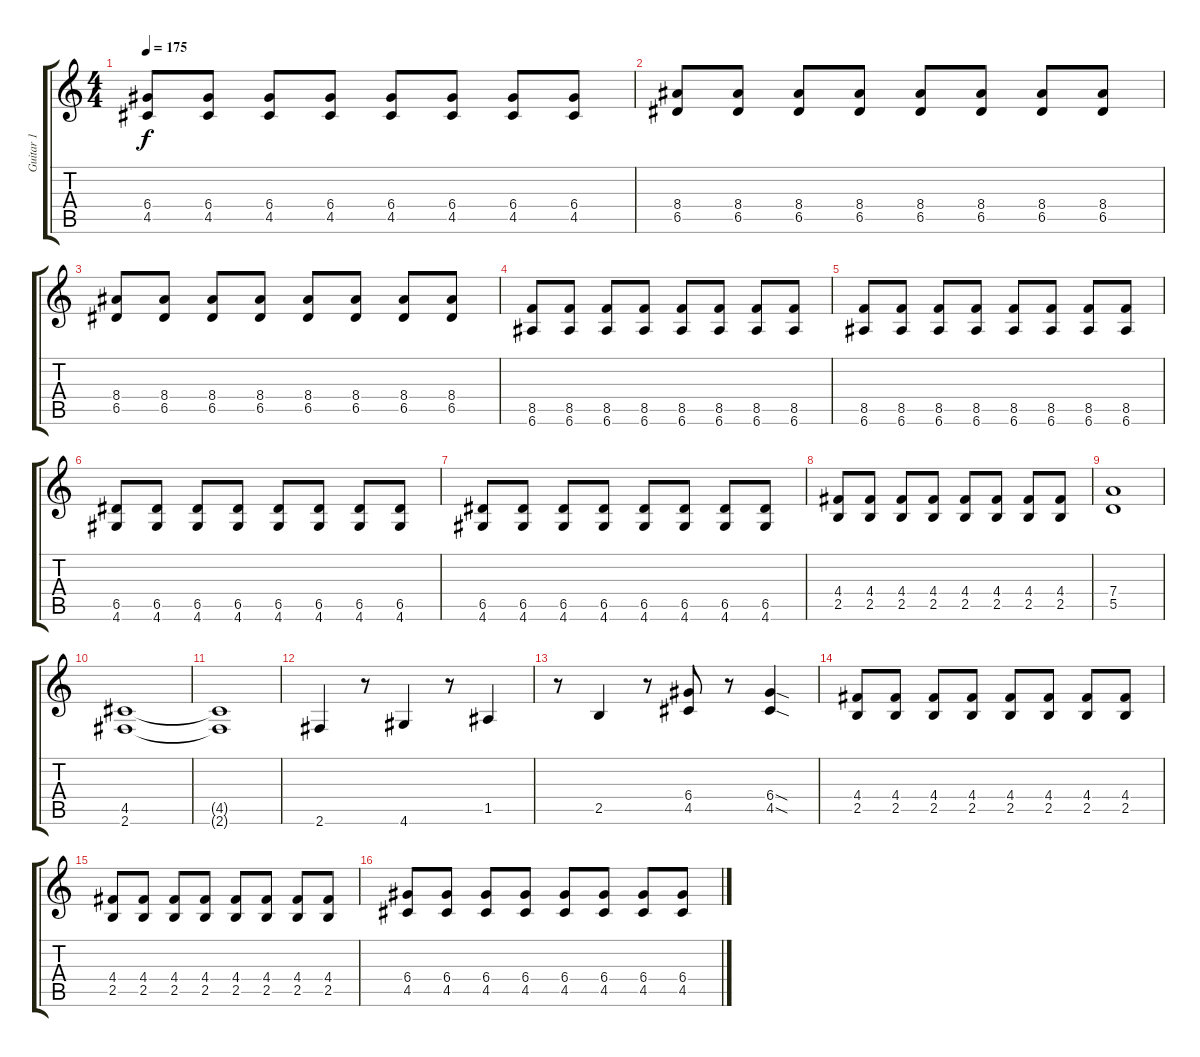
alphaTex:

\track ("Guitar 1" "Guitar 1") {instrument distortionguitar}
\staff {score tabs}
\tuning (E4 B3 G3 D3 A2 E2) {hide}
\ts (4 4)
\tempo 175
\clef g2
\ks c
(6.4 4.5).8{dy f} (6.4 4.5).8 (6.4 4.5).8 (6.4 4.5).8 (6.4 4.5).8 (6.4 4.5).8 (6.4 4.5).8 (6.4 4.5).8 |
(8.4 6.5).8 (8.4 6.5).8 (8.4 6.5).8 (8.4 6.5).8 (8.4 6.5).8 (8.4 6.5).8 (8.4 6.5).8 (8.4 6.5).8 |
(8.4 6.5).8 (8.4 6.5).8 (8.4 6.5).8 (8.4 6.5).8 (8.4 6.5).8 (8.4 6.5).8 (8.4 6.5).8 (8.4 6.5).8 |
(8.5 6.6).8 (8.5 6.6).8 (8.5 6.6).8 (8.5 6.6).8 (8.5 6.6).8 (8.5 6.6).8 (8.5 6.6).8 (8.5 6.6).8 |
(8.5 6.6).8 (8.5 6.6).8 (8.5 6.6).8 (8.5 6.6).8 (8.5 6.6).8 (8.5 6.6).8 (8.5 6.6).8 (8.5 6.6).8 |
(6.5 4.6).8 (6.5 4.6).8 (6.5 4.6).8 (6.5 4.6).8 (6.5 4.6).8 (6.5 4.6).8 (6.5 4.6).8 (6.5 4.6).8 |
(6.5 4.6).8 (6.5 4.6).8 (6.5 4.6).8 (6.5 4.6).8 (6.5 4.6).8 (6.5 4.6).8 (6.5 4.6).8 (6.5 4.6).8 |
(4.4 2.5).8 (4.4 2.5).8 (4.4 2.5).8 (4.4 2.5).8 (4.4 2.5).8 (4.4 2.5).8 (4.4 2.5).8 (4.4 2.5).8 |
(7.4 5.5).1 |
(4.5 2.6).1 |
(4.5{t} 2.6{t}).1 |
2.6.4 r.8 4.6.4 r.8 1.5.4 |
r.8 2.5.4 r.8 (6.4 4.5).8 r.8 (6.4{sod} 4.5{sod}).4 |
\section ("" "")
(4.4 2.5).8 (4.4 2.5).8 (4.4 2.5).8 (4.4 2.5).8 (4.4 2.5).8 (4.4 2.5).8 (4.4 2.5).8 (4.4 2.5).8 |
(4.4 2.5).8 (4.4 2.5).8 (4.4 2.5).8 (4.4 2.5).8 (4.4 2.5).8 (4.4 2.5).8 (4.4 2.5).8 (4.4 2.5).8 |
(6.4 4.5).8 (6.4 4.5).8 (6.4 4.5).8 (6.4 4.5).8 (6.4 4.5).8 (6.4 4.5).8 (6.4 4.5).8 (6.4 4.5).8
